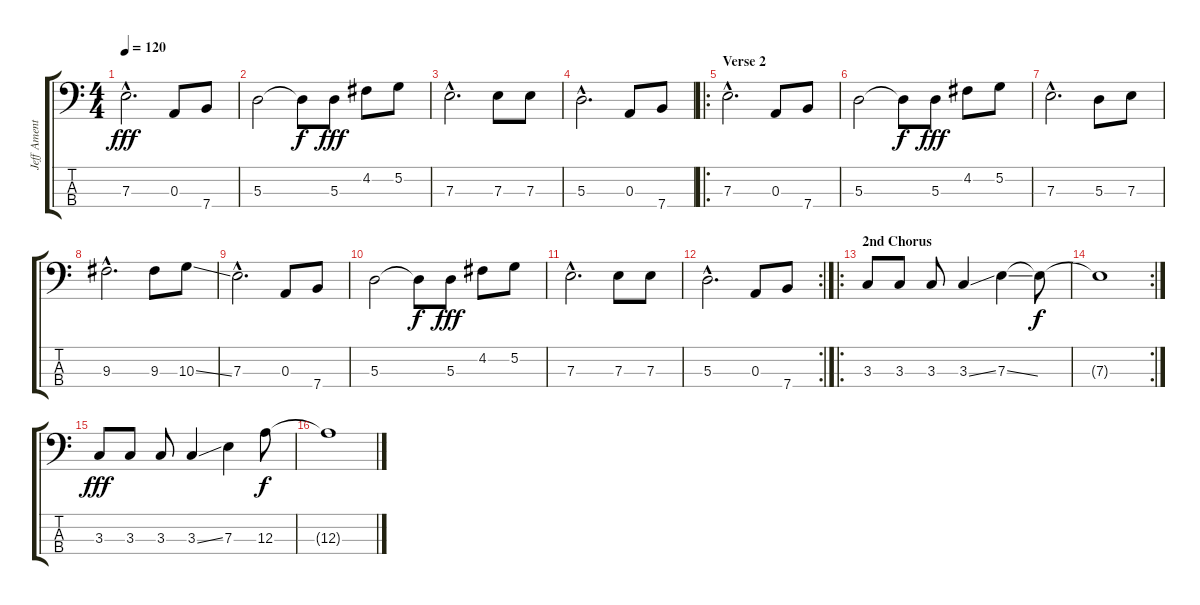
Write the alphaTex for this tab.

\track ("Jeff Ament" "Jeff Ament") {instrument electricbassfinger}
\staff {score tabs}
\tuning (G2 D2 A1 E1) {hide}
\ts (4 4)
\tempo 120
\clef f4
\ks c
7.3{hac}.2{d dy fff} 0.3.8 7.4.8 |
5.3.2 5.3{t}.8{dy f} 5.3.8{dy fff} 4.2.8 5.2.8 |
7.3{hac}.2{d} 7.3.8 7.3.8 |
5.3{hac}.2{d} 0.3.8 7.4.8 |
\ro
\section ("" "Verse 2")
7.3{hac}.2{d} 0.3.8 7.4.8 |
5.3.2 5.3{t}.8{dy f} 5.3.8{dy fff} 4.2.8 5.2.8 |
7.3{hac}.2{d} 5.3.8 7.3.8 |
9.3{hac}.2{d} 9.3.8 10.3{ss}.8 |
7.3{hac}.2{d} 0.3.8 7.4.8 |
5.3.2 5.3{t}.8{dy f} 5.3.8{dy fff} 4.2.8 5.2.8 |
7.3{hac}.2{d} 7.3.8 7.3.8 |
\rc 2
5.3{hac}.2{d} 0.3.8 7.4.8 |
\ro
\section ("" "2nd Chorus")
3.3.8 3.3.8 3.3.8 3.3{ss}.4 7.3{ss}.4 7.3{t}.8{dy f} |
\rc 2
7.3{t}.1 |
3.3.8{dy fff} 3.3.8 3.3.8 3.3{ss}.4 7.3.4 12.3.8{dy f} |
12.3{t}.1
